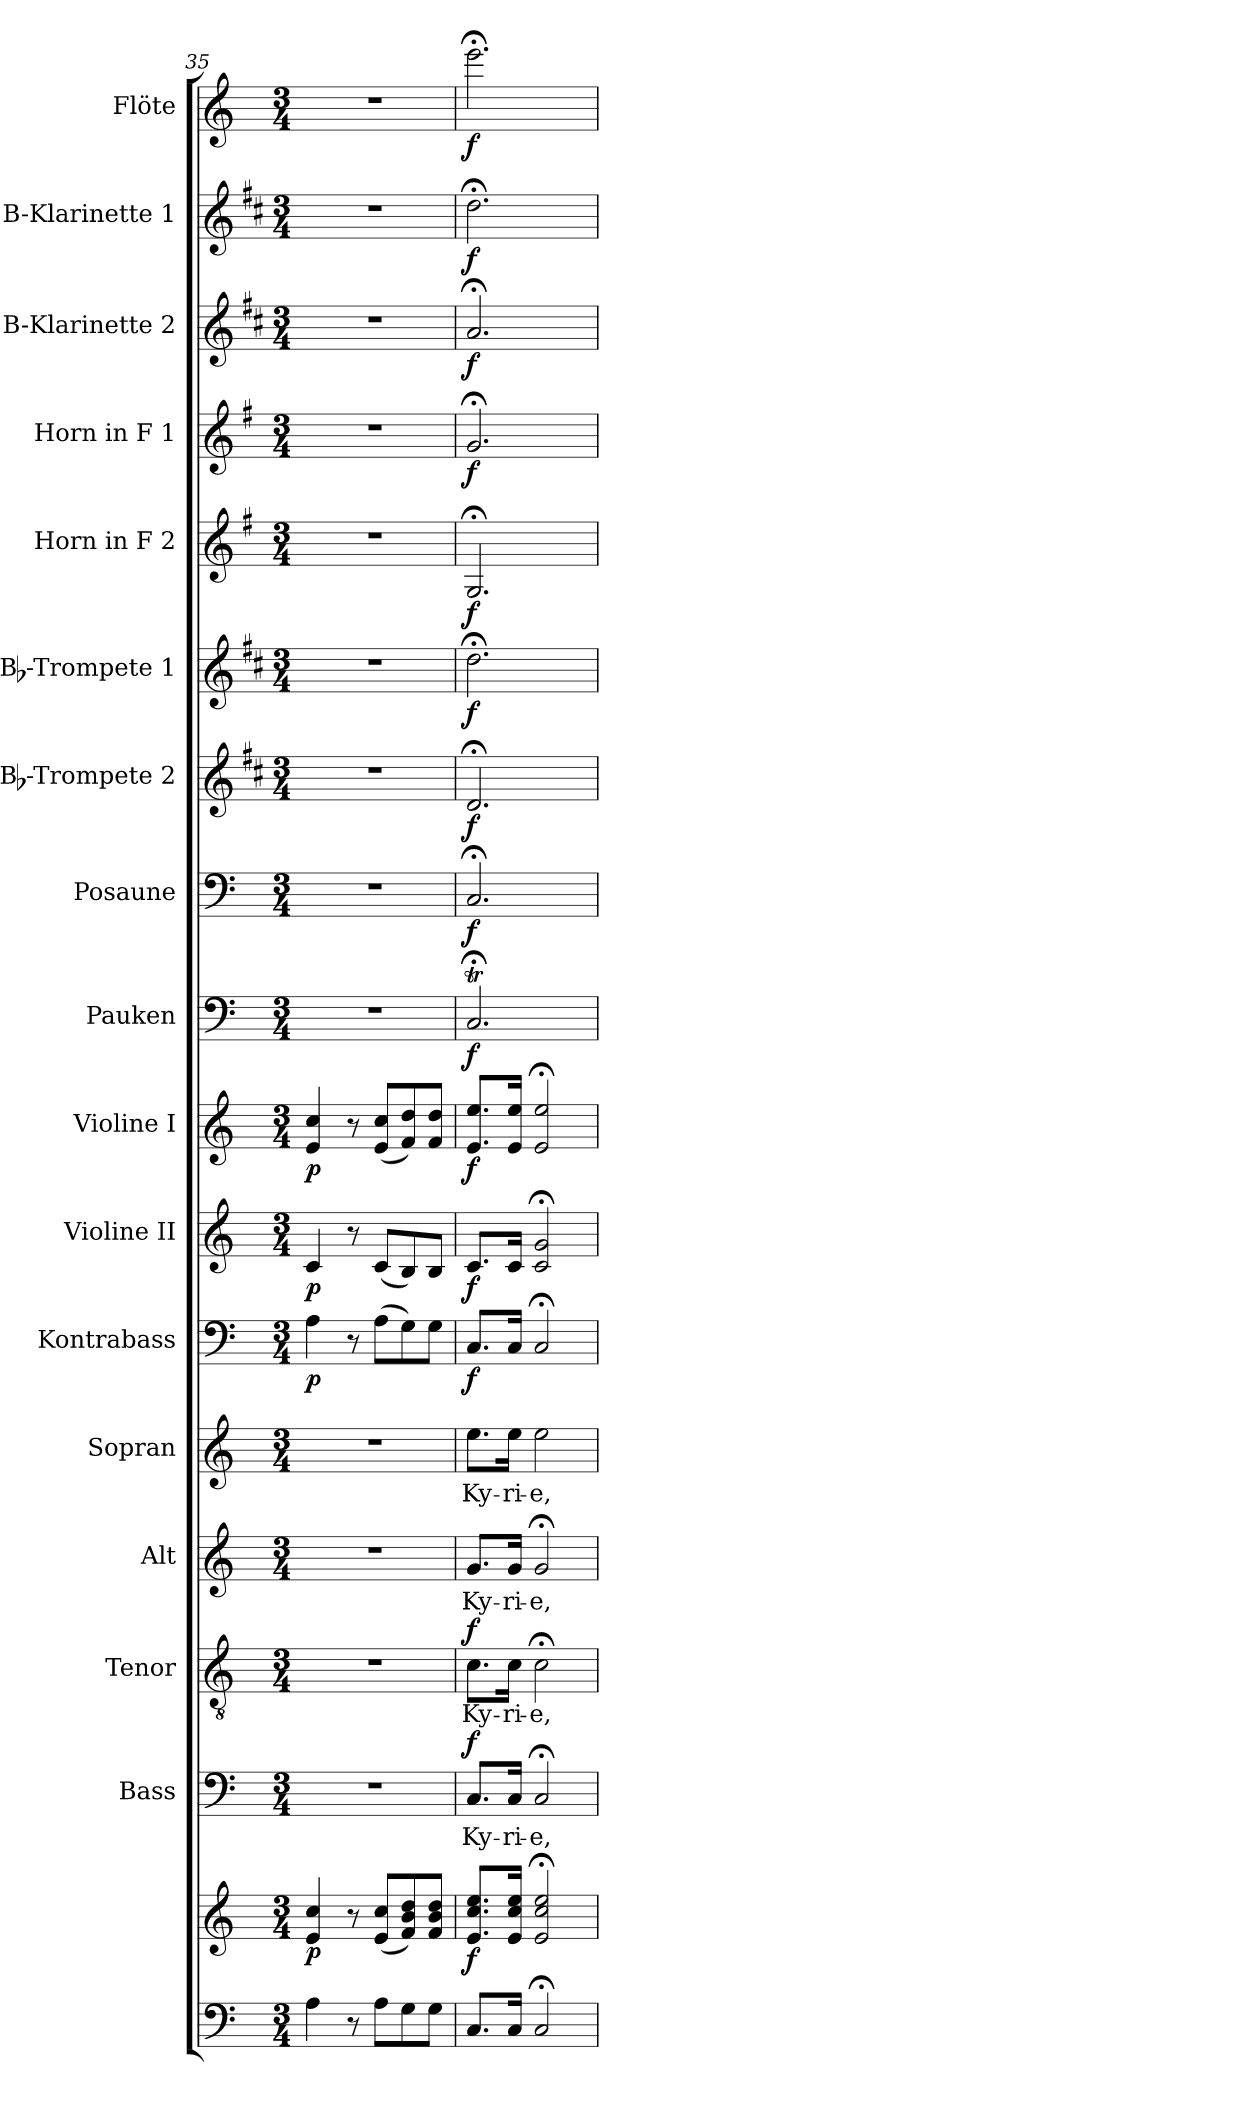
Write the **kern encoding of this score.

**kern	**kern	**dynam	**kern	**text	**dynam	**kern	**text	**dynam	**kern	**text	**kern	**text	**kern	**dynam	**kern	**dynam	**kern	**dynam	**kern	**dynam	**kern	**dynam	**kern	**dynam	**kern	**dynam	**kern	**dynam	**kern	**dynam	**kern	**dynam	**kern	**dynam	**kern	**dynam
*part17	*part17	*part17	*part16	*part16	*part16	*part15	*part15	*part15	*part14	*part14	*part13	*part13	*part12	*part12	*part11	*part11	*part10	*part10	*part9	*part9	*part8	*part8	*part7	*part7	*part6	*part6	*part5	*part5	*part4	*part4	*part3	*part3	*part2	*part2	*part1	*part1
*staff18	*staff17	*staff17/18	*staff16	*staff16	*staff16	*staff15	*staff15	*staff15	*staff14	*staff14	*staff13	*staff13	*staff12	*staff12	*staff11	*staff11	*staff10	*staff10	*staff9	*staff9	*staff8	*staff8	*staff7	*staff7	*staff6	*staff6	*staff5	*staff5	*staff4	*staff4	*staff3	*staff3	*staff2	*staff2	*staff1	*staff1
*	*	*	*I"Bass	*	*	*I"Tenor	*	*	*I"Alt	*	*I"Sopran	*	*I"Kontrabass	*	*I"Violine II	*	*I"Violine I	*	*I"Pauken	*	*I"Posaune	*	*I"Bb-Trompete 2	*	*I"Bb-Trompete 1	*	*I"Horn in F 2	*	*I"Horn in F 1	*	*I"B-Klarinette 2	*	*I"B-Klarinette 1	*	*I"Flöte	*
*	*	*	*I'B.	*	*	*I'T.	*	*	*I'A.	*	*I'S.	*	*I'Kb.	*	*I'Vl. II	*	*I'Vl. I	*	*I'Pk.	*	*I'Pos.	*	*I'Bb Trp. 2	*	*I'Bb Trp. 1	*	*I'Hrn. 2	*	*I'Hrn. 1	*	*I'B Kl. 2	*	*I'B Kl. 1	*	*I'Fl.	*
*clefF4	*clefG2	*	*clefF4	*	*	*clefGv2	*	*	*clefG2	*	*clefG2	*	*clefF4	*	*clefG2	*	*clefG2	*	*clefF4	*	*clefF4	*	*clefG2	*	*clefG2	*	*clefG2	*	*clefG2	*	*clefG2	*	*clefG2	*	*clefG2	*
*	*	*	*	*	*	*	*	*	*	*	*	*	*ITrd7c12	*	*	*	*	*	*	*	*	*	*ITrd1c2	*	*ITrd1c2	*	*ITrd4c7	*	*ITrd4c7	*	*ITrd1c2	*	*ITrd1c2	*	*	*
*k[]	*k[]	*	*k[]	*	*	*k[]	*	*	*k[]	*	*k[]	*	*k[]	*	*k[]	*	*k[]	*	*k[]	*	*k[]	*	*k[]	*	*k[]	*	*k[]	*	*k[]	*	*k[]	*	*k[]	*	*k[]	*
*C:	*C:	*	*C:	*	*	*C:	*	*	*C:	*	*C:	*	*C:	*	*C:	*	*C:	*	*C:	*	*C:	*	*C:	*	*C:	*	*C:	*	*C:	*	*C:	*	*C:	*	*C:	*
*M3/4	*M3/4	*	*M3/4	*	*	*M3/4	*	*	*M3/4	*	*M3/4	*	*M3/4	*	*M3/4	*	*M3/4	*	*M3/4	*	*M3/4	*	*M3/4	*	*M3/4	*	*M3/4	*	*M3/4	*	*M3/4	*	*M3/4	*	*M3/4	*
=35	=35	=35	=35	=35	=35	=35	=35	=35	=35	=35	=35	=35	=35	=35	=35	=35	=35	=35	=35	=35	=35	=35	=35	=35	=35	=35	=35	=35	=35	=35	=35	=35	=35	=35	=35	=35
!	!	!LO:DY:b	!	!	!	!	!	!	!	!	!	!	!	!LO:DY:b	!	!LO:DY:b	!	!LO:DY:b	!	!	!	!	!	!	!	!	!	!	!	!	!	!	!	!	!	!
4A\	4e/ 4cc/	p	2.r	.	.	2.r	.	.	2.r	.	2.r	.	4AA\	p	4c/	p	4e/ 4cc/	p	2.r	.	2.r	.	2.r	.	2.r	.	2.r	.	2.r	.	2.r	.	2.r	.	2.r	.
8r	8r	.	.	.	.	.	.	.	.	.	.	.	8r	.	8r	.	8r	.	.	.	.	.	.	.	.	.	.	.	.	.	.	.	.	.	.	.
8A\L	(<8e/ 8cc/L	.	.	.	.	.	.	.	.	.	.	.	(>8AA\L	.	(<8c/L	.	(<8e/ 8cc/L	.	.	.	.	.	.	.	.	.	.	.	.	.	.	.	.	.	.	.
8G\	8f/ 8b/ 8dd/)	.	.	.	.	.	.	.	.	.	.	.	8GG\)	.	8B/)	.	8f/ 8dd/)	.	.	.	.	.	.	.	.	.	.	.	.	.	.	.	.	.	.	.
8G\J	8f/ 8b/ 8dd/J	.	.	.	.	.	.	.	.	.	.	.	8GG\J	.	8B/J	.	8f/ 8dd/J	.	.	.	.	.	.	.	.	.	.	.	.	.	.	.	.	.	.	.
=36	=36	=36	=36	=36	=36	=36	=36	=36	=36	=36	=36	=36	=36	=36	=36	=36	=36	=36	=36	=36	=36	=36	=36	=36	=36	=36	=36	=36	=36	=36	=36	=36	=36	=36	=36	=36
!	!	!LO:DY:b	!	!LO:LY:b	!LO:DY:a	!	!LO:LY:b	!LO:DY:a	!	!LO:LY:b	!	!LO:LY:b	!	!LO:DY:b	!	!LO:DY:b	!	!LO:DY:b	!	!LO:DY:b	!	!LO:DY:b	!	!LO:DY:b	!	!LO:DY:b	!	!LO:DY:b	!	!LO:DY:b	!	!LO:DY:b	!	!LO:DY:b	!	!LO:DY:b
8.C/L	8.e/ 8.cc/ 8.ee/L	f	8.C/L	Ky-	f	8.c\L	Ky-	f	8.g/L	Ky-	8.ee\L	Ky-	8.CC/L	f	8.c/L	f	8.e/ 8.ee/L	f	2.C;<T/	f	2.C;</	f	2.c;</	f	2.cc;<\	f	2.C;</	f	2.c;</	f	2.g;</	f	2.cc;<\	f	2.eee;<\	f
!	!	!	!	!LO:LY:b	!	!	!LO:LY:b	!	!	!LO:LY:b	!	!LO:LY:b	!	!	!	!	!	!	!	!	!	!	!	!	!	!	!	!	!	!	!	!	!	!	!	!
16C/Jk	16e/ 16cc/ 16ee/Jk	.	16C/Jk	-ri-	.	16c\Jk	-ri-	.	16g/Jk	-ri-	16ee\Jk	-ri-	16CC/Jk	.	16c/Jk	.	16e/ 16ee/Jk	.	.	.	.	.	.	.	.	.	.	.	.	.	.	.	.	.	.	.
!	!	!	!	!LO:LY:b	!	!	!LO:LY:b	!	!	!LO:LY:b	!	!LO:LY:b	!	!	!	!	!	!	!	!	!	!	!	!	!	!	!	!	!	!	!	!	!	!	!	!
2C;</	2e/;< 2cc/;< 2ee/;<	.	2C;</	-e,	.	2c;<\	-e,	.	2g;</	-e,	2ee\	-e,	2CC;</	.	2c/;< 2g/;<	.	2e/;< 2ee/;<	.	.	.	.	.	.	.	.	.	.	.	.	.	.	.	.	.	.	.
=	=	=	=	=	=	=	=	=	=	=	=	=	=	=	=	=	=	=	=	=	=	=	=	=	=	=	=	=	=	=	=	=	=	=	=	=
*-	*-	*-	*-	*-	*-	*-	*-	*-	*-	*-	*-	*-	*-	*-	*-	*-	*-	*-	*-	*-	*-	*-	*-	*-	*-	*-	*-	*-	*-	*-	*-	*-	*-	*-	*-	*-
